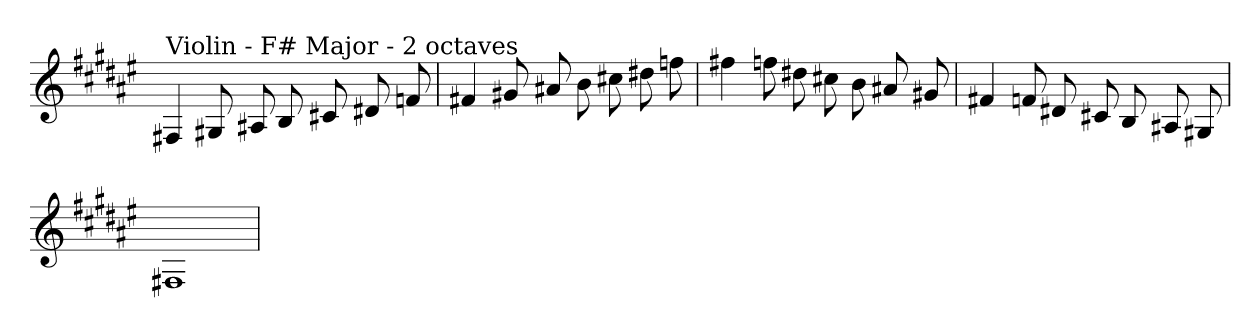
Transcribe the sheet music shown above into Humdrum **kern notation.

**kern
*part1
*staff1
*clefG2
*k[f#c#g#d#a#e#]
*F#:
=
!LO:TX:a:t=Violin - F# Major - 2 octaves
4F#X
8G#X
8A#X
8B
8c#X
8d#X
8f
=
4f#X
8g#X
8a#X
8b
8cc#X
8dd#X
8ff
=
4ff#X
8ff
8dd#X
8cc#X
8b
8a#X
8g#X
=
4f#X
8f
8d#X
8c#X
8B
8A#X
8G#X
=
1F#X
=
*-
